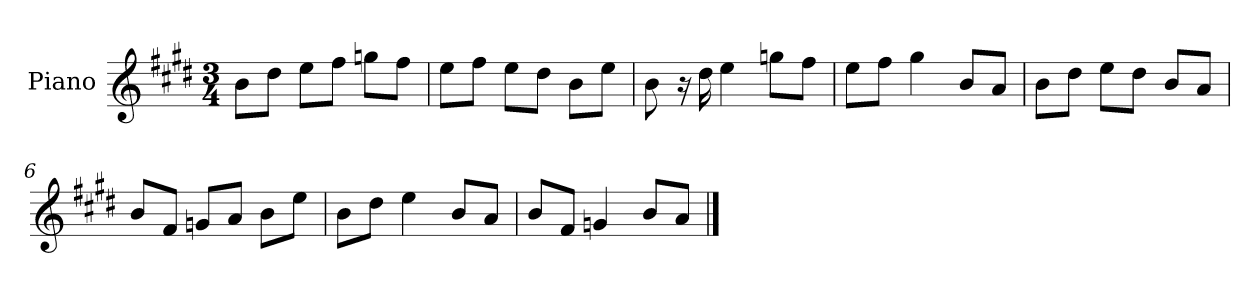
**kern
*part1
*staff1
*I"Piano
*I'P-no
*clefG2
*k[f#c#g#d#]
*M3/4
*MM181
=1
8b\L
8dd#\J
8ee\L
8ff#\J
8ggn\L
8ff#\J
=2
8ee\L
8ff#\J
8ee\L
8dd#\J
8b\L
8ee\J
=3
8b\
16r
16dd#\
4ee\
8ggn\L
8ff#\J
=4
8ee\L
8ff#\J
4gg#\
8b/L
8a/J
=5
8b\L
8dd#\J
8ee\L
8dd#\J
8b/L
8a/J
=6
8b/L
8f#/J
8gn/L
8a/J
8b\L
8ee\J
!!LO:LB:g=z
=7
8b\L
8dd#\J
4ee\
8b/L
8a/J
=8
8b/L
8f#/J
4gn/
8b/L
8a/J
==
*-
